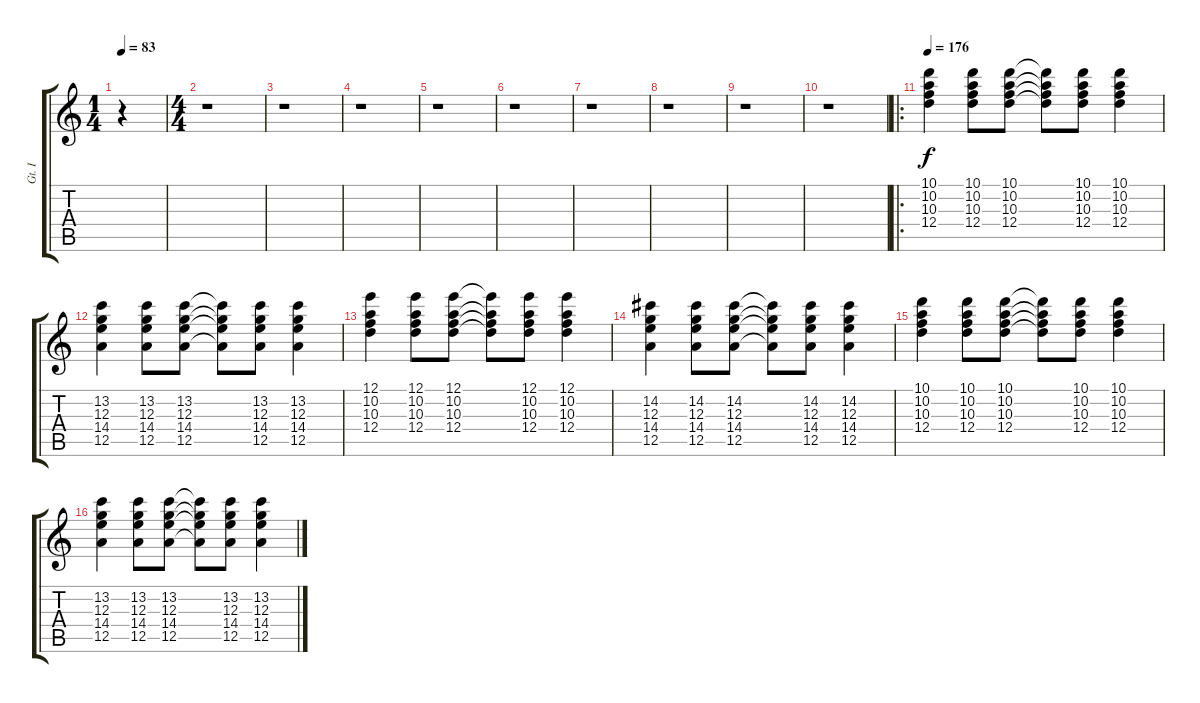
\track ("Gt. I" "Gt. I") {instrument distortionguitar}
\staff {score tabs}
\tuning (E4 B3 G3 D3 A2 E2) {hide}
\ts (1 4)
\tempo 83
\clef g2
\ks c
r.4{dy f instrument distortionguitar} |
\ts (4 4)
r.1 |
r.1 |
r.1 |
r.1 |
r.1 |
r.1 |
r.1 |
r.1 |
r.1 |
\ro
\tempo 176
(10.1 10.2 10.3 12.4).4 (10.1 10.2 10.3 12.4).8 (10.1 10.2 10.3 12.4).8 (10.1{t} 10.2{t} 10.3{t} 12.4{t}).8 (10.1 10.2 10.3 12.4).8 (10.1 10.2 10.3 12.4).4 |
(13.2 12.3 14.4 12.5).4 (13.2 12.3 14.4 12.5).8 (13.2 12.3 14.4 12.5).8 (13.2{t} 12.3{t} 14.4{t} 12.5{t}).8 (13.2 12.3 14.4 12.5).8 (13.2 12.3 14.4 12.5).4 |
(12.1 10.2 10.3 12.4).4 (12.1 10.2 10.3 12.4).8 (12.1 10.2 10.3 12.4).8 (12.1{t} 10.2{t} 10.3{t} 12.4{t}).8 (12.1 10.2 10.3 12.4).8 (12.1 10.2 10.3 12.4).4 |
(14.2 12.3 14.4 12.5).4 (14.2 12.3 14.4 12.5).8 (14.2 12.3 14.4 12.5).8 (14.2{t} 12.3{t} 14.4{t} 12.5{t}).8 (14.2 12.3 14.4 12.5).8 (14.2 12.3 14.4 12.5).4 |
(10.1 10.2 10.3 12.4).4 (10.1 10.2 10.3 12.4).8 (10.1 10.2 10.3 12.4).8 (10.1{t} 10.2{t} 10.3{t} 12.4{t}).8 (10.1 10.2 10.3 12.4).8 (10.1 10.2 10.3 12.4).4 |
(13.2 12.3 14.4 12.5).4 (13.2 12.3 14.4 12.5).8 (13.2 12.3 14.4 12.5).8 (13.2{t} 12.3{t} 14.4{t} 12.5{t}).8 (13.2 12.3 14.4 12.5).8 (13.2 12.3 14.4 12.5).4
